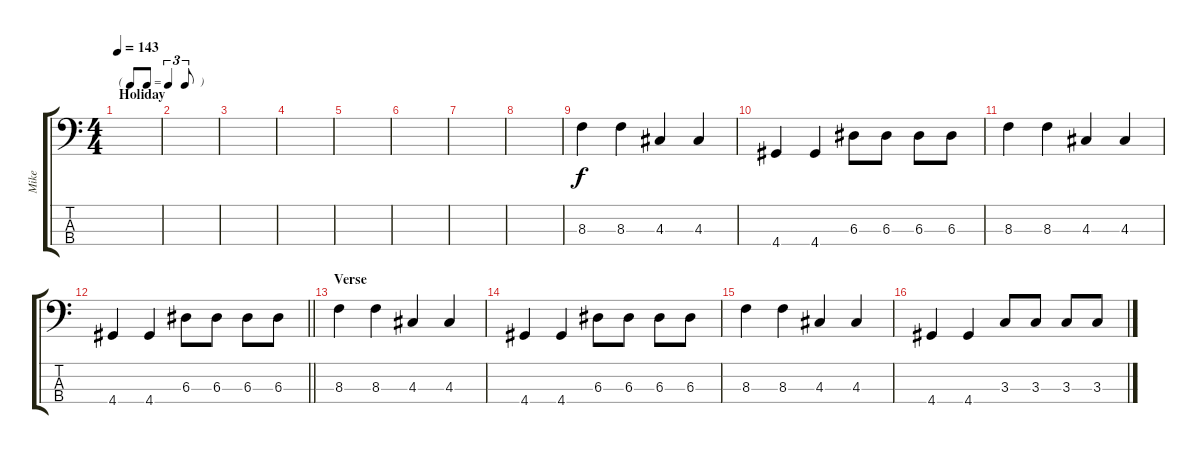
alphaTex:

\track ("Mike" "Mike") {instrument electricbasspick}
\staff {score tabs}
\tuning (G2 D2 A1 E1) {hide}
\ts (4 4)
\tf triplet8th
\section ("" "Holiday")
\tempo 143
\clef f4
\ks c
|
|
|
|
|
|
|
|
8.3.4 8.3.4 4.3.4 4.3.4 |
4.4.4 4.4.4 6.3.8 6.3.8 6.3.8 6.3.8 |
8.3.4 8.3.4 4.3.4 4.3.4 |
\barLineRight lightlight
4.4.4 4.4.4 6.3.8 6.3.8 6.3.8 6.3.8 |
\section ("" "Verse")
8.3.4 8.3.4 4.3.4 4.3.4 |
4.4.4 4.4.4 6.3.8 6.3.8 6.3.8 6.3.8 |
8.3.4 8.3.4 4.3.4 4.3.4 |
4.4.4 4.4.4 3.3.8 3.3.8 3.3.8 3.3.8
